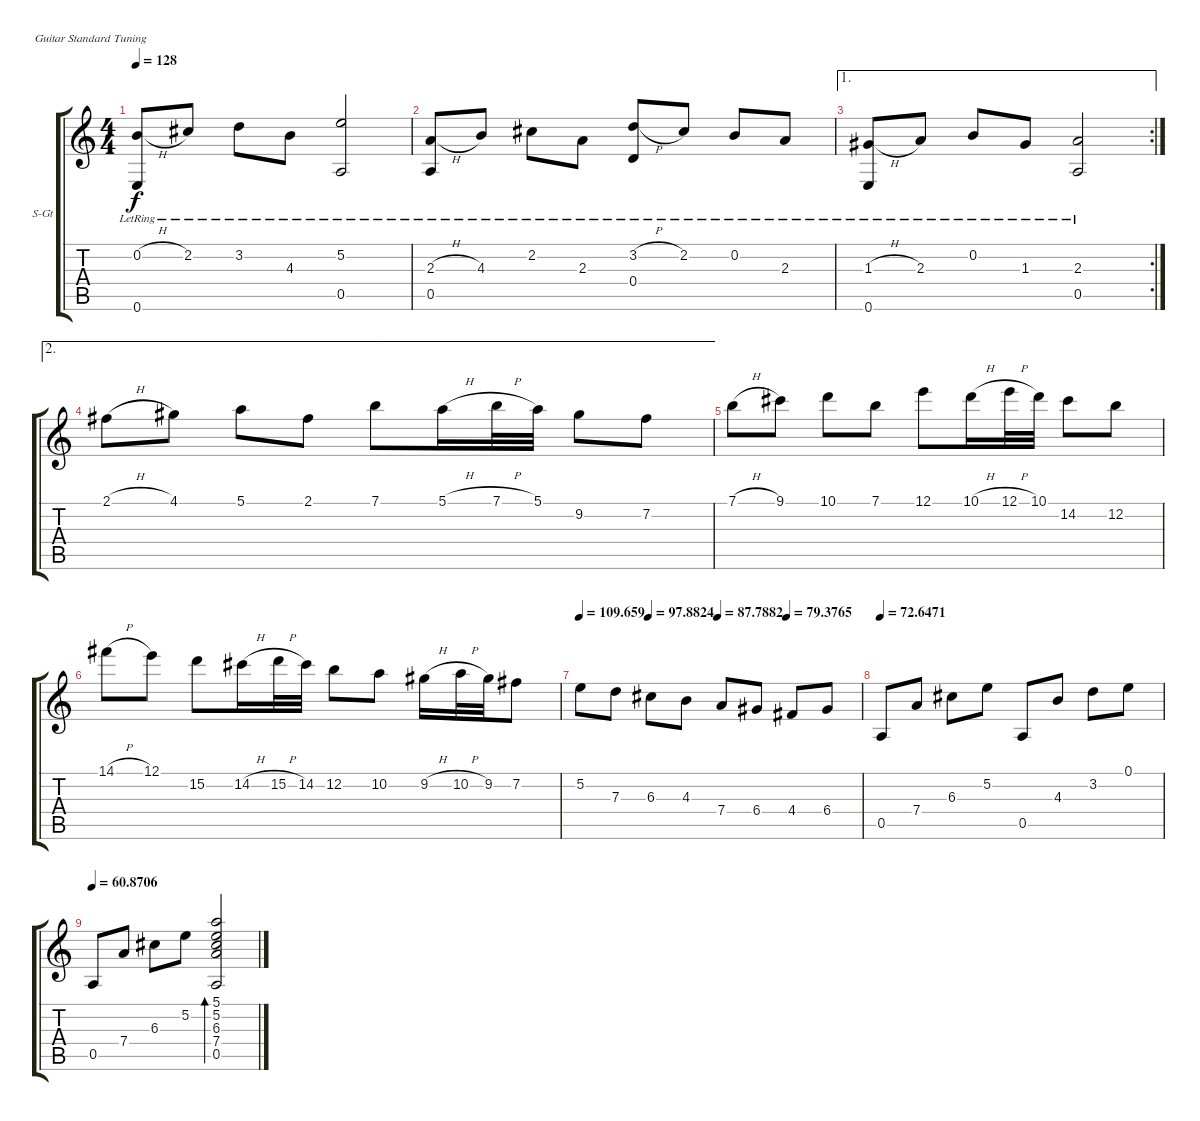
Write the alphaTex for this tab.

\bracketExtendMode groupsimilarinstruments
\firstSystemTrackNameOrientation horizontal
\otherSystemsTrackNameOrientation horizontal
\track ("Äîðîæêà 1" "S-Gt") {instrument acousticguitarsteel}
\staff {score tabs}
\tuning (E4 B3 G3 D3 A2 E2)
\ts (4 4)
\tempo 128
\clef g2
\ks c
(0.2{h lr} 0.6{lr}).8{dy f} 2.2{lr}.8 3.2{lr}.8 4.3{lr}.8 (5.2{lr} 0.5{lr}).2 |
(2.3{h lr} 0.5{lr}).8 4.3{lr}.8 2.2{lr}.8 2.3{lr}.8 (3.2{h lr} 0.4{lr}).8 2.2{lr}.8 0.2{lr}.8 2.3{lr}.8 |
\ae 1
\rc 2
(1.3{h lr} 0.6{lr}).8 2.3{lr}.8 0.2{lr}.8 1.3{lr}.8 (2.3{lr} 0.5{lr}).2 |
\ae 2
2.1{h}.8 4.1.8 5.1.8 2.1.8 7.1.8 5.1{h}.16 7.1{h}.32 5.1.32 9.2.8 7.2.8 |
7.1{h}.8 9.1.8 10.1.8 7.1.8 12.1.8 10.1{h}.16 12.1{h}.32 10.1.32 14.2.8 12.2.8 |
14.1{h}.8 12.1.8 15.2.8 14.2{h}.16 15.2{h}.32 14.2.32 12.2.8 10.2.8 9.2{h}.16 10.2{h}.32 9.2.32 7.2.8 |
\tempo
109.659
\tempo (97.8824 0.245455)
\tempo (87.7882 0.490909)
\tempo (79.3765 0.736364)
5.2.8 7.3.8 6.3.8 4.3.8 7.4.8 6.4.8 4.4.8 6.4.8 |
\tempo
72.6471 0.5.8 7.4.8 6.3.8 5.2.8 0.5.8 4.3.8 3.2.8 0.1.8 |
\tempo
60.8706 0.5.8 7.4.8 6.3.8 5.2.8 (0.5 7.4 6.3 5.2 5.1).2{bd 237}
